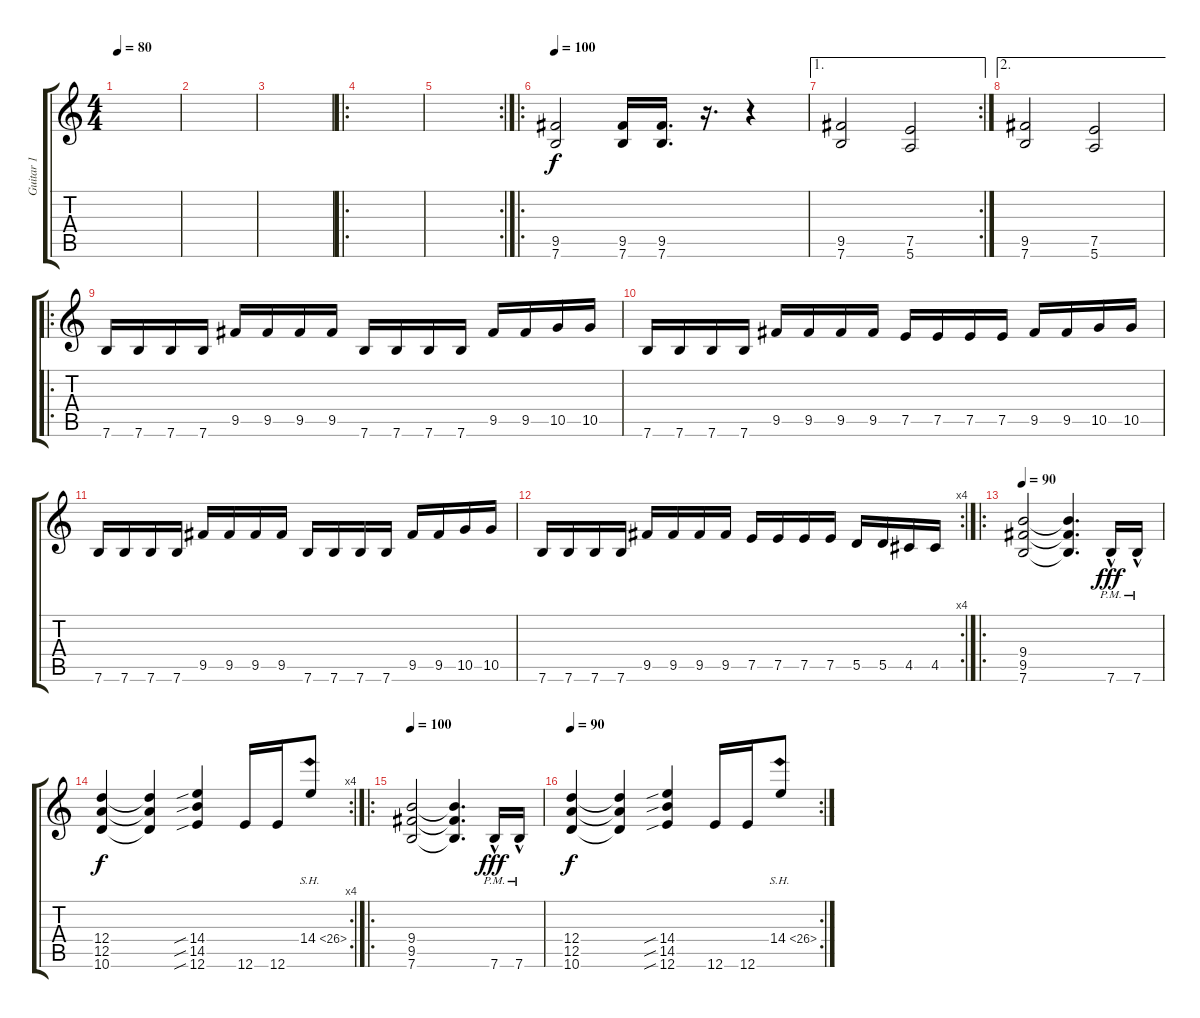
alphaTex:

\track ("Guitar 1" "Guitar 1") {instrument distortionguitar}
\staff {score tabs}
\tuning (E4 B3 G3 D3 A2 E2) {hide}
\ts (4 4)
\tempo 80
\clef g2
\ks c
|
|
|
\ro
|
\rc 2
|
\ro
\tempo 100
(9.5 7.6).2 (9.5 7.6).16 (9.5 7.6).16{d} r.16{d} r.4 |
\ae 1
\rc 2
(9.5 7.6).2 (7.5 5.6).2 |
\ae 2
(9.5 7.6).2 (7.5 5.6).2 |
\ro
7.6.16 7.6.16 7.6.16 7.6.16 9.5.16 9.5.16 9.5.16 9.5.16 7.6.16 7.6.16 7.6.16 7.6.16 9.5.16 9.5.16 10.5.16 10.5.16 |
7.6.16 7.6.16 7.6.16 7.6.16 9.5.16 9.5.16 9.5.16 9.5.16 7.5.16 7.5.16 7.5.16 7.5.16 9.5.16 9.5.16 10.5.16 10.5.16 |
7.6.16 7.6.16 7.6.16 7.6.16 9.5.16 9.5.16 9.5.16 9.5.16 7.6.16 7.6.16 7.6.16 7.6.16 9.5.16 9.5.16 10.5.16 10.5.16 |
\rc 4
7.6.16 7.6.16 7.6.16 7.6.16 9.5.16 9.5.16 9.5.16 9.5.16 7.5.16 7.5.16 7.5.16 7.5.16 5.5.16 5.5.16 4.5.16 4.5.16 |
\ro
\tempo 90
(9.4 9.5 7.6).2 (9.4{t} 9.5{t} 7.6{t}).4{d} 7.6{hac pm}.16{dy fff} 7.6{hac pm}.16 |
\rc 4
(12.4 12.5 10.6).4{dy f} (12.4{t} 12.5{t} 10.6{t}).4 (14.4{sib} 14.5{sib} 12.6{sib}).4 12.6.16 12.6.16 14.4{sh 12}.8 |
\ro
\tempo 90
\tempo 100
(9.4 9.5 7.6).2 (9.4{t} 9.5{t} 7.6{t}).4{d} 7.6{hac pm}.16{dy fff} 7.6{hac pm}.16 |
\rc 2
\tempo 90
(12.4 12.5 10.6).4{dy f} (12.4{t} 12.5{t} 10.6{t}).4 (14.4{sib} 14.5{sib} 12.6{sib}).4 12.6.16 12.6.16 14.4{sh 12}.8
